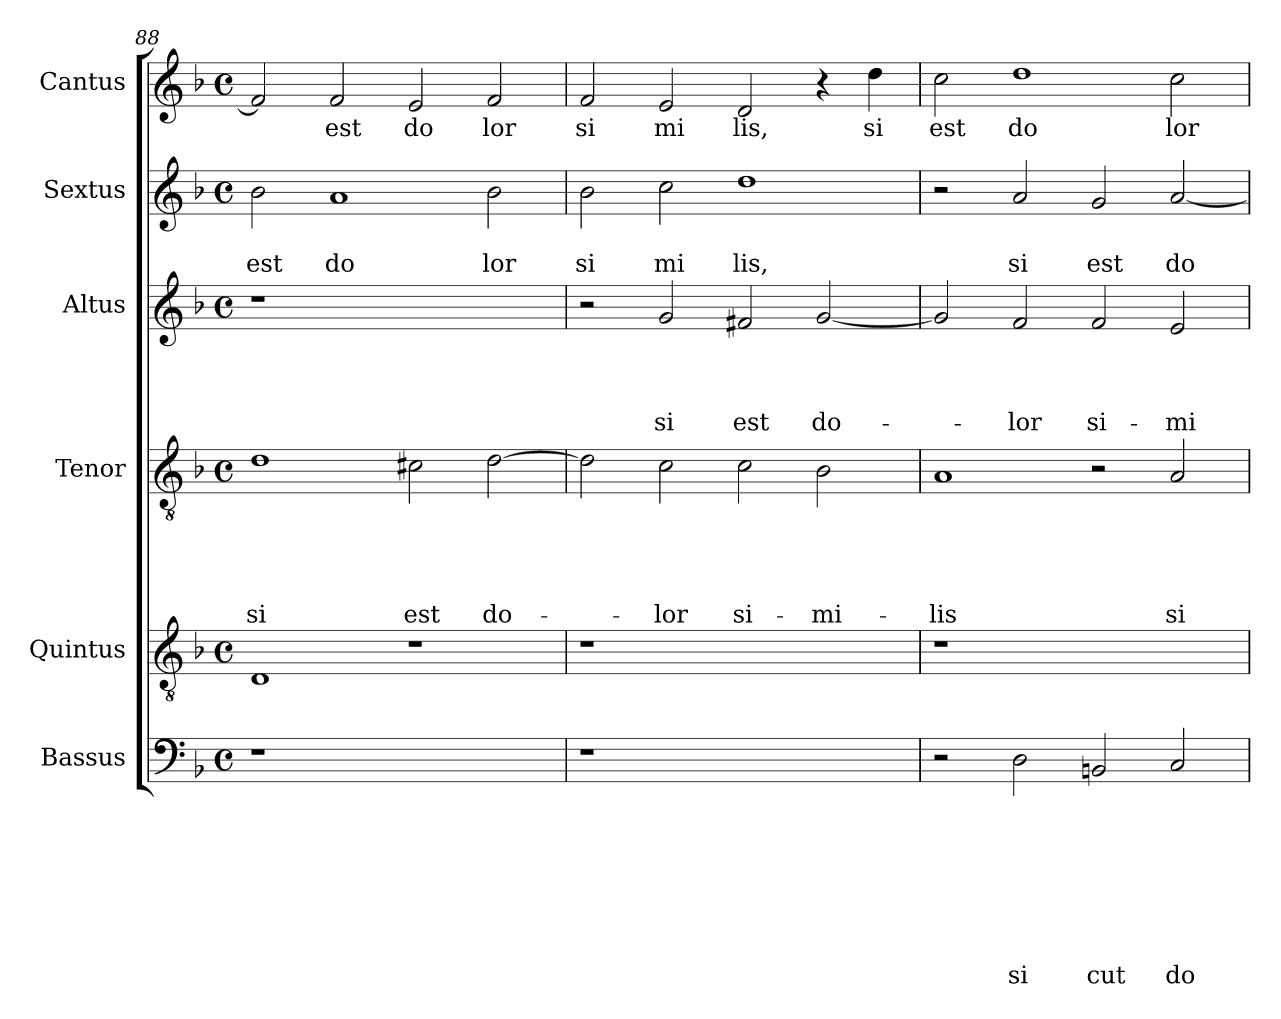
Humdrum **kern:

**kern	**text	**text	**text	**text	**text	**text	**text	**text	**kern	**text	**kern	**text	**text	**text	**text	**text	**kern	**text	**text	**text	**text	**kern	**text	**text	**kern	**text
*part6	*part6	*part6	*part6	*part6	*part6	*part6	*part6	*part6	*part5	*part5	*part4	*part4	*part4	*part4	*part4	*part4	*part3	*part3	*part3	*part3	*part3	*part2	*part2	*part2	*part1	*part1
*staff6	*staff6	*staff6	*staff6	*staff6	*staff6	*staff6	*staff6	*staff6	*staff5	*staff5	*staff4	*staff4	*staff4	*staff4	*staff4	*staff4	*staff3	*staff3	*staff3	*staff3	*staff3	*staff2	*staff2	*staff2	*staff1	*staff1
*I"Bassus	*	*	*	*	*	*	*	*	*I"Quintus	*	*I"Tenor	*	*	*	*	*	*I"Altus	*	*	*	*	*I"Sextus	*	*	*I"Cantus	*
*clefF4	*	*	*	*	*	*	*	*	*clefGv2	*	*clefGv2	*	*	*	*	*	*clefG2	*	*	*	*	*clefG2	*	*	*clefG2	*
*k[b-]	*	*	*	*	*	*	*	*	*k[b-]	*	*k[b-]	*	*	*	*	*	*k[b-]	*	*	*	*	*k[b-]	*	*	*k[b-]	*
*F:	*	*	*	*	*	*	*	*	*F:	*	*F:	*	*	*	*	*	*F:	*	*	*	*	*F:	*	*	*F:	*
*M4/4	*	*	*	*	*	*	*	*	*M4/4	*	*M4/4	*	*	*	*	*	*M4/4	*	*	*	*	*M4/4	*	*	*M4/4	*
*met(c)	*	*	*	*	*	*	*	*	*met(c)	*	*met(c)	*	*	*	*	*	*met(c)	*	*	*	*	*met(c)	*	*	*met(c)	*
=88	=88	=88	=88	=88	=88	=88	=88	=88	=88	=88	=88	=88	=88	=88	=88	=88	=88	=88	=88	=88	=88	=88	=88	=88	=88	=88
!	!	!	!	!	!	!	!	!	!	!	!	!	!	!	!	!LO:LY:b	!	!	!	!	!	!	!	!LO:LY:b	!	!
1r	.	.	.	.	.	.	.	.	1D	.	1d	.	.	.	.	si	1r	.	.	.	.	2b-\	.	est	2f/]	.
!	!	!	!	!	!	!	!	!	!	!	!	!	!	!	!	!	!	!	!	!	!	!	!	!LO:LY:b	!	!LO:LY:b
.	.	.	.	.	.	.	.	.	.	.	.	.	.	.	.	.	.	.	.	.	.	1a	.	do	2f/	est
!	!	!	!	!	!	!	!	!	!	!	!	!	!	!	!	!LO:LY:b	!	!	!	!	!	!	!	!	!	!LO:LY:b
1ryy	.	.	.	.	.	.	.	.	1r	.	2c#X\	.	.	.	.	est	1ryy	.	.	.	.	.	.	.	2e/	do
!	!	!	!	!	!	!	!	!	!	!	!	!	!	!	!	!LO:LY:b	!	!	!	!	!	!	!	!LO:LY:b	!	!LO:LY:b
.	.	.	.	.	.	.	.	.	.	.	[>2d\	.	.	.	.	do-	.	.	.	.	.	2b-\	.	lor	2f/	lor
=89	=89	=89	=89	=89	=89	=89	=89	=89	=89	=89	=89	=89	=89	=89	=89	=89	=89	=89	=89	=89	=89	=89	=89	=89	=89	=89
!	!	!	!	!	!	!	!	!	!	!	!	!	!	!	!	!	!	!	!	!	!	!	!	!LO:LY:b	!	!LO:LY:b
1r	.	.	.	.	.	.	.	.	1r	.	2d\]	.	.	.	.	.	2r	.	.	.	.	2b-\	.	si	2f/	si
!	!	!	!	!	!	!	!	!	!	!	!	!	!	!	!	!LO:LY:b	!	!	!	!	!LO:LY:b	!	!	!LO:LY:b	!	!LO:LY:b
.	.	.	.	.	.	.	.	.	.	.	2c\	.	.	.	.	-lor	2g/	.	.	.	si	2cc\	.	mi	2e/	mi
!	!	!	!	!	!	!	!	!	!	!	!	!	!	!	!	!LO:LY:b	!	!	!	!	!LO:LY:b	!	!	!LO:LY:b	!	!LO:LY:b
1ryy	.	.	.	.	.	.	.	.	1ryy	.	2c\	.	.	.	.	si-	2f#X/	.	.	.	est	1dd	.	lis,	2d/	lis,
!	!	!	!	!	!	!	!	!	!	!	!	!	!	!	!	!LO:LY:b	!	!	!	!	!LO:LY:b	!	!	!	!	!
.	.	.	.	.	.	.	.	.	.	.	2B-\	.	.	.	.	-mi-	[<2g/	.	.	.	do-	.	.	.	4r	.
!	!	!	!	!	!	!	!	!	!	!	!	!	!	!	!	!	!	!	!	!	!	!	!	!	!	!LO:LY:b
.	.	.	.	.	.	.	.	.	.	.	.	.	.	.	.	.	.	.	.	.	.	.	.	.	4dd\	si
=90	=90	=90	=90	=90	=90	=90	=90	=90	=90	=90	=90	=90	=90	=90	=90	=90	=90	=90	=90	=90	=90	=90	=90	=90	=90	=90
!	!	!	!	!	!	!	!	!	!	!	!	!	!	!	!	!LO:LY:b	!	!	!	!	!	!	!	!	!	!LO:LY:b
2r	.	.	.	.	.	.	.	.	1r	.	1A	.	.	.	.	-lis	2g/]	.	.	.	.	2r	.	.	2cc\	est
!	!	!	!	!	!	!	!	!LO:LY:b	!	!	!	!	!	!	!	!	!	!	!	!	!LO:LY:b	!	!	!LO:LY:b	!	!LO:LY:b
2D\	.	.	.	.	.	.	.	si	.	.	.	.	.	.	.	.	2f/	.	.	.	-lor	2a/	.	si	1dd	do
!	!	!	!	!	!	!	!	!LO:LY:b	!	!	!	!	!	!	!	!	!	!	!	!	!LO:LY:b	!	!	!LO:LY:b	!	!
2BBn/	.	.	.	.	.	.	.	cut	1ryy	.	2r	.	.	.	.	.	2f/	.	.	.	si-	2g/	.	est	.	.
!	!	!	!	!	!	!	!	!LO:LY:b	!	!	!	!	!	!	!	!LO:LY:b	!	!	!	!	!LO:LY:b	!	!	!LO:LY:b	!	!LO:LY:b
2C/	.	.	.	.	.	.	.	do	.	.	2A/	.	.	.	.	si-	2e/	.	.	.	-mi-	[>2a/	.	do	2cc\	lor
=	=	=	=	=	=	=	=	=	=	=	=	=	=	=	=	=	=	=	=	=	=	=	=	=	=	=
*-	*-	*-	*-	*-	*-	*-	*-	*-	*-	*-	*-	*-	*-	*-	*-	*-	*-	*-	*-	*-	*-	*-	*-	*-	*-	*-
